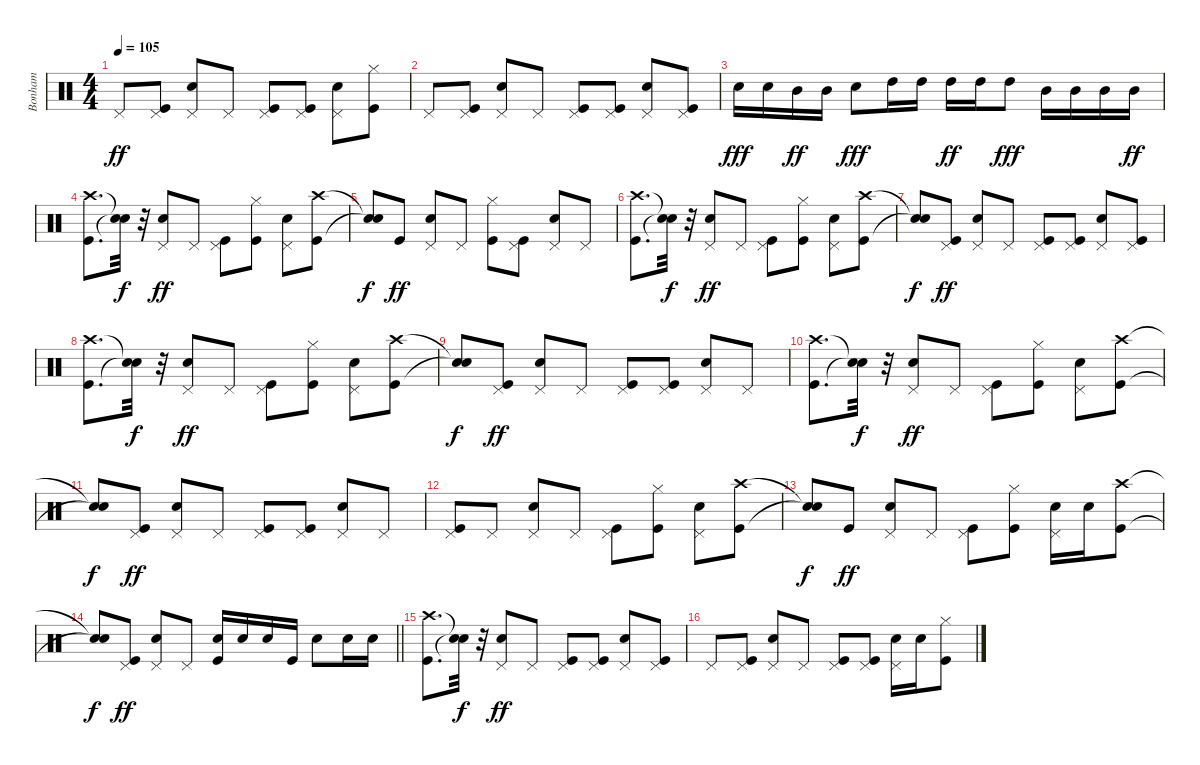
\track ("Bonham" "Bonham") {instrument percussion}
\staff {score}
\articulation defaults
\ts (4 4)
\tempo 105
\clef neutral
\ks c "Pedal Hi-Hat (hit)".8{dy ff}
("Kick (hit)" "Pedal Hi-Hat (hit)").8 ("Snare (hit) 2" "Pedal Hi-Hat (hit)").8 "Pedal Hi-Hat (hit)".8 ("Kick (hit)" "Pedal Hi-Hat (hit)").8 ("Kick (hit)" "Pedal Hi-Hat (hit)").8 ("Snare (hit) 2" "Pedal Hi-Hat (hit)").8 ("Kick (hit)" "Hi-Hat (closed)").8 |
"Pedal Hi-Hat (hit)".8 ("Kick (hit)" "Pedal Hi-Hat (hit)").8 ("Snare (hit) 2" "Pedal Hi-Hat (hit)").8 "Pedal Hi-Hat (hit)".8 ("Kick (hit)" "Pedal Hi-Hat (hit)").8 ("Kick (hit)" "Pedal Hi-Hat (hit)").8 ("Snare (hit) 2" "Pedal Hi-Hat (hit)").8 ("Kick (hit)" "Pedal Hi-Hat (hit)").8 |
"Snare (hit) 2".16{dy fff} "Snare (hit) 2".16 "Mid Tom (hit)".16{dy ff} "Mid Tom (hit)".16 "Snare (hit) 2".8{dy fff} "High Tom (hit)".16 "High Tom (hit)".16 "High Tom (hit)".16{dy ff} "High Tom (hit)".16 "High Tom (hit)".8{dy fff} "Mid Tom (hit)".16 "Mid Tom (hit)".16 "Mid Tom (hit)".16 "Mid Tom (hit)".16{dy ff} |
("Kick (hit)" "Crash high (hit)").8{d} ("Snare (hit)"{t} "Snare (hit)"{t}).32{dy f} r.32 ("Snare (hit) 2" "Pedal Hi-Hat (hit)").8{dy ff} "Pedal Hi-Hat (hit)".8 ("Kick (hit)" "Pedal Hi-Hat (hit)").8 ("Kick (hit)" "Hi-Hat (closed)").8 ("Snare (hit) 2" "Pedal Hi-Hat (hit)").8 ("Kick (hit)" "Crash high (hit)").8 |
("Snare (hit)"{t} "Snare (hit)"{t}).8{dy f} "Kick (hit)".8{dy ff} ("Snare (hit) 2" "Pedal Hi-Hat (hit)").8 "Pedal Hi-Hat (hit)".8 ("Kick (hit)" "Hi-Hat (closed)").8 ("Kick (hit)" "Pedal Hi-Hat (hit)").8 ("Snare (hit) 2" "Pedal Hi-Hat (hit)").8 "Pedal Hi-Hat (hit)".8 |
("Kick (hit)" "Crash high (hit)").8{d} ("Snare (hit)"{t} "Snare (hit)"{t}).32{dy f} r.32 ("Snare (hit) 2" "Pedal Hi-Hat (hit)").8{dy ff} "Pedal Hi-Hat (hit)".8 ("Kick (hit)" "Pedal Hi-Hat (hit)").8 ("Kick (hit)" "Hi-Hat (closed)").8 ("Snare (hit) 2" "Pedal Hi-Hat (hit)").8 ("Kick (hit)" "Crash high (hit)").8 |
("Snare (hit)"{t} "Snare (hit)"{t}).8{dy f} ("Kick (hit)" "Pedal Hi-Hat (hit)").8{dy ff} ("Snare (hit) 2" "Pedal Hi-Hat (hit)").8 "Pedal Hi-Hat (hit)".8 ("Kick (hit)" "Pedal Hi-Hat (hit)").8 ("Kick (hit)" "Pedal Hi-Hat (hit)").8 ("Snare (hit) 2" "Pedal Hi-Hat (hit)").8 ("Kick (hit)" "Pedal Hi-Hat (hit)").8 |
("Kick (hit)" "Crash high (hit)").8{d} ("Snare (hit)"{t} "Snare (hit)"{t}).32{dy f} r.32 ("Snare (hit) 2" "Pedal Hi-Hat (hit)").8{dy ff} "Pedal Hi-Hat (hit)".8 ("Kick (hit)" "Pedal Hi-Hat (hit)").8 ("Kick (hit)" "Hi-Hat (closed)").8 ("Snare (hit) 2" "Pedal Hi-Hat (hit)").8 ("Kick (hit)" "Crash high (hit)").8 |
("Snare (hit)"{t} "Snare (hit)"{t}).8{dy f} ("Kick (hit)" "Pedal Hi-Hat (hit)").8{dy ff} ("Snare (hit) 2" "Pedal Hi-Hat (hit)").8 "Pedal Hi-Hat (hit)".8 ("Kick (hit)" "Pedal Hi-Hat (hit)").8 ("Kick (hit)" "Pedal Hi-Hat (hit)").8 ("Snare (hit) 2" "Pedal Hi-Hat (hit)").8 "Pedal Hi-Hat (hit)".8 |
("Kick (hit)" "Crash high (hit)").8{d} ("Snare (hit)"{t} "Snare (hit)"{t}).32{dy f} r.32 ("Snare (hit) 2" "Pedal Hi-Hat (hit)").8{dy ff} "Pedal Hi-Hat (hit)".8 ("Kick (hit)" "Pedal Hi-Hat (hit)").8 ("Kick (hit)" "Hi-Hat (closed)").8 ("Snare (hit) 2" "Pedal Hi-Hat (hit)").8 ("Kick (hit)" "Crash high (hit)").8 |
("Snare (hit)"{t} "Snare (hit)"{t}).8{dy f} ("Kick (hit)" "Pedal Hi-Hat (hit)").8{dy ff} ("Snare (hit) 2" "Pedal Hi-Hat (hit)").8 "Pedal Hi-Hat (hit)".8 ("Kick (hit)" "Pedal Hi-Hat (hit)").8 ("Kick (hit)" "Pedal Hi-Hat (hit)").8 ("Snare (hit) 2" "Pedal Hi-Hat (hit)").8 "Pedal Hi-Hat (hit)".8 |
("Kick (hit)" "Pedal Hi-Hat (hit)").8 "Pedal Hi-Hat (hit)".8 ("Snare (hit) 2" "Pedal Hi-Hat (hit)").8 "Pedal Hi-Hat (hit)".8 ("Kick (hit)" "Pedal Hi-Hat (hit)").8 ("Kick (hit)" "Hi-Hat (closed)").8 ("Snare (hit) 2" "Pedal Hi-Hat (hit)").8 ("Kick (hit)" "Crash high (hit)").8 |
("Snare (hit)"{t} "Snare (hit)"{t}).8{dy f} "Kick (hit)".8{dy ff} ("Snare (hit) 2" "Pedal Hi-Hat (hit)").8 "Pedal Hi-Hat (hit)".8 ("Kick (hit)" "Pedal Hi-Hat (hit)").8 ("Kick (hit)" "Hi-Hat (closed)").8 ("Snare (hit) 2" "Pedal Hi-Hat (hit)").16 "Snare (hit) 2".16 ("Kick (hit)" "Crash high (hit)").8 |
\barLineRight lightlight
("Snare (hit)"{t} "Snare (hit)"{t}).8{dy f} ("Kick (hit)" "Pedal Hi-Hat (hit)").8{dy ff} ("Snare (hit) 2" "Pedal Hi-Hat (hit)").8 "Pedal Hi-Hat (hit)".8 ("Kick (hit)" "Snare (hit) 2").16 "Snare (hit) 2".16 "Snare (hit) 2".16 "Kick (hit)".16 "Snare (hit) 2".8 "Snare (hit) 2".16 "Snare (hit) 2".16 |
("Kick (hit)" "Crash high (hit)").8{d} ("Snare (hit)"{t} "Snare (hit)"{t}).32{dy f} r.32 ("Snare (hit) 2" "Pedal Hi-Hat (hit)").8{dy ff} "Pedal Hi-Hat (hit)".8 ("Kick (hit)" "Pedal Hi-Hat (hit)").8 ("Kick (hit)" "Pedal Hi-Hat (hit)").8 ("Snare (hit) 2" "Pedal Hi-Hat (hit)").8 ("Kick (hit)" "Pedal Hi-Hat (hit)").8 |
"Pedal Hi-Hat (hit)".8 ("Kick (hit)" "Pedal Hi-Hat (hit)").8 ("Snare (hit) 2" "Pedal Hi-Hat (hit)").8 "Pedal Hi-Hat (hit)".8 ("Kick (hit)" "Pedal Hi-Hat (hit)").8 ("Kick (hit)" "Pedal Hi-Hat (hit)").8 ("Snare (hit) 2" "Pedal Hi-Hat (hit)").16 "Snare (hit) 2".16 ("Kick (hit)" "Hi-Hat (closed)").8
